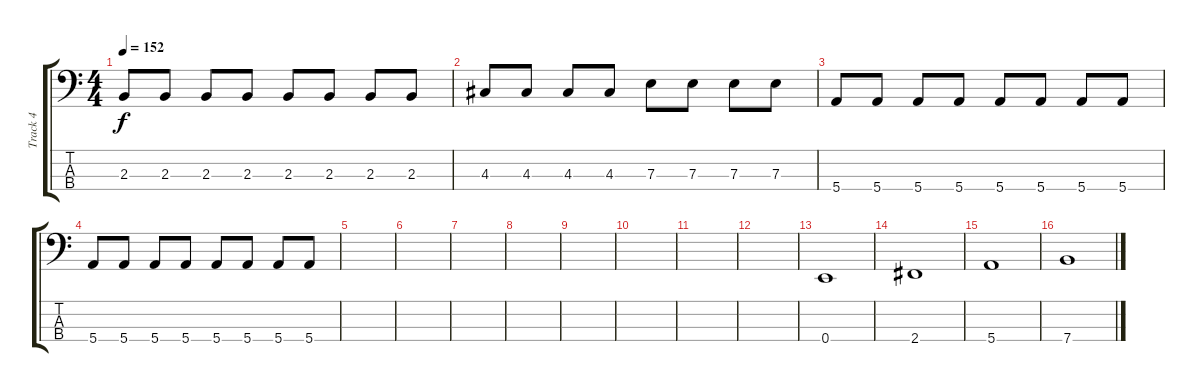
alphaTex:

\track ("Track 4" "Track 4") {instrument electricbassfinger}
\staff {score tabs}
\tuning (G2 D2 A1 E1) {hide}
\ts (4 4)
\tempo 152
\clef f4
\ks c
2.3.8{dy f} 2.3.8 2.3.8 2.3.8 2.3.8 2.3.8 2.3.8 2.3.8 |
4.3.8 4.3.8 4.3.8 4.3.8 7.3.8 7.3.8 7.3.8 7.3.8 |
5.4.8 5.4.8 5.4.8 5.4.8 5.4.8 5.4.8 5.4.8 5.4.8 |
5.4.8 5.4.8 5.4.8 5.4.8 5.4.8 5.4.8 5.4.8 5.4.8 |
|
|
|
|
|
|
|
|
0.4.1 |
2.4.1 |
5.4.1 |
7.4.1
